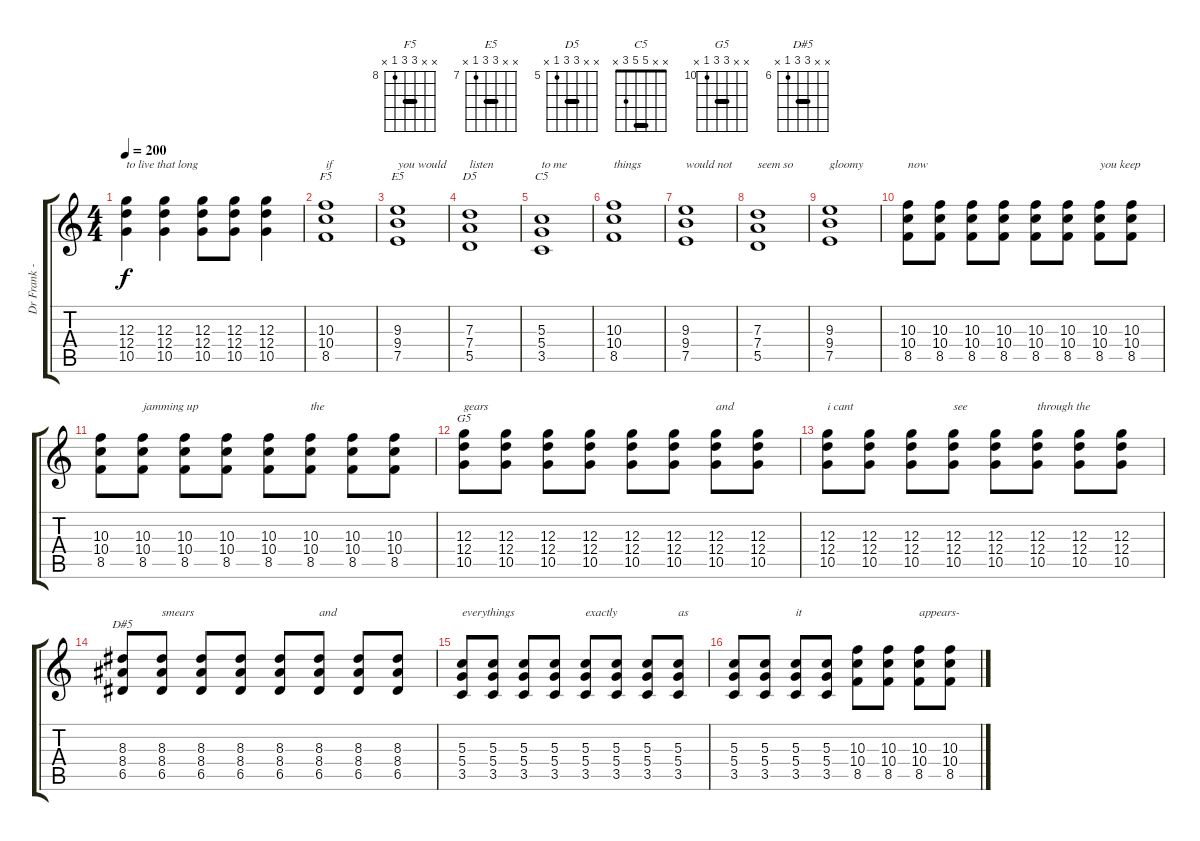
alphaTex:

\track ("Dr Frank - Guitar, Vocals" "Dr Frank -") {instrument distortionguitar}
\staff {score tabs}
\tuning (E4 B3 G3 D3 A2 E2) {hide}
\chord ("F5" x x 10 10 8 x) {firstfret 8 barre 10}
\chord ("E5" x x 9 9 7 x) {firstfret 7 barre 9}
\chord ("D5" x x 7 7 5 x) {firstfret 5 barre 7}
\chord ("C5" x x 5 5 3 x) {barre 5}
\chord ("G5" x x 12 12 10 x) {firstfret 10 barre 12}
\chord ("D#5" x x 8 8 6 x) {firstfret 6 barre 8}
\ts (4 4)
\tempo 200
\clef g2
\ks c
(12.3 12.4 10.5).4{txt "to live that long" dy f} (12.3 12.4 10.5).4 (12.3 12.4 10.5).8 (12.3 12.4 10.5).8 (12.3 12.4 10.5).4 |
(10.3 10.4 8.5).1{ch "F5" txt "if"} |
(9.3 9.4 7.5).1{ch "E5" txt "you would"} |
(7.3 7.4 5.5).1{ch "D5" txt "listen"} |
(5.3 5.4 3.5).1{ch "C5" txt "to me"} |
(10.3 10.4 8.5).1{txt "things"} |
(9.3 9.4 7.5).1{txt "would not"} |
(7.3 7.4 5.5).1{txt "seem so"} |
(9.3 9.4 7.5).1{txt "gloomy"} |
(10.3 10.4 8.5).8{txt "now"} (10.3 10.4 8.5).8 (10.3 10.4 8.5).8 (10.3 10.4 8.5).8 (10.3 10.4 8.5).8 (10.3 10.4 8.5).8 (10.3 10.4 8.5).8{txt "you keep "} (10.3 10.4 8.5).8 |
(10.3 10.4 8.5).8 (10.3 10.4 8.5).8{txt "jamming up"} (10.3 10.4 8.5).8 (10.3 10.4 8.5).8 (10.3 10.4 8.5).8 (10.3 10.4 8.5).8{txt "the"} (10.3 10.4 8.5).8 (10.3 10.4 8.5).8 |
(12.3 12.4 10.5).8{ch "G5" txt "gears"} (12.3 12.4 10.5).8 (12.3 12.4 10.5).8 (12.3 12.4 10.5).8 (12.3 12.4 10.5).8 (12.3 12.4 10.5).8 (12.3 12.4 10.5).8{txt "and"} (12.3 12.4 10.5).8 |
(12.3 12.4 10.5).8{txt "i cant "} (12.3 12.4 10.5).8 (12.3 12.4 10.5).8 (12.3 12.4 10.5).8{txt "see"} (12.3 12.4 10.5).8 (12.3 12.4 10.5).8{txt "through the"} (12.3 12.4 10.5).8 (12.3 12.4 10.5).8 |
(8.3 8.4 6.5).8{ch "D#5"} (8.3 8.4 6.5).8{txt "smears"} (8.3 8.4 6.5).8 (8.3 8.4 6.5).8 (8.3 8.4 6.5).8 (8.3 8.4 6.5).8{txt "and"} (8.3 8.4 6.5).8 (8.3 8.4 6.5).8 |
(5.3 5.4 3.5).8{txt "everythings"} (5.3 5.4 3.5).8 (5.3 5.4 3.5).8 (5.3 5.4 3.5).8 (5.3 5.4 3.5).8{txt "exactly"} (5.3 5.4 3.5).8 (5.3 5.4 3.5).8 (5.3 5.4 3.5).8{txt "as"} |
(5.3 5.4 3.5).8 (5.3 5.4 3.5).8 (5.3 5.4 3.5).8{txt "it"} (5.3 5.4 3.5).8 (10.3 10.4 8.5).8 (10.3 10.4 8.5).8 (10.3 10.4 8.5).8{txt "appears-"} (10.3 10.4 8.5).8
